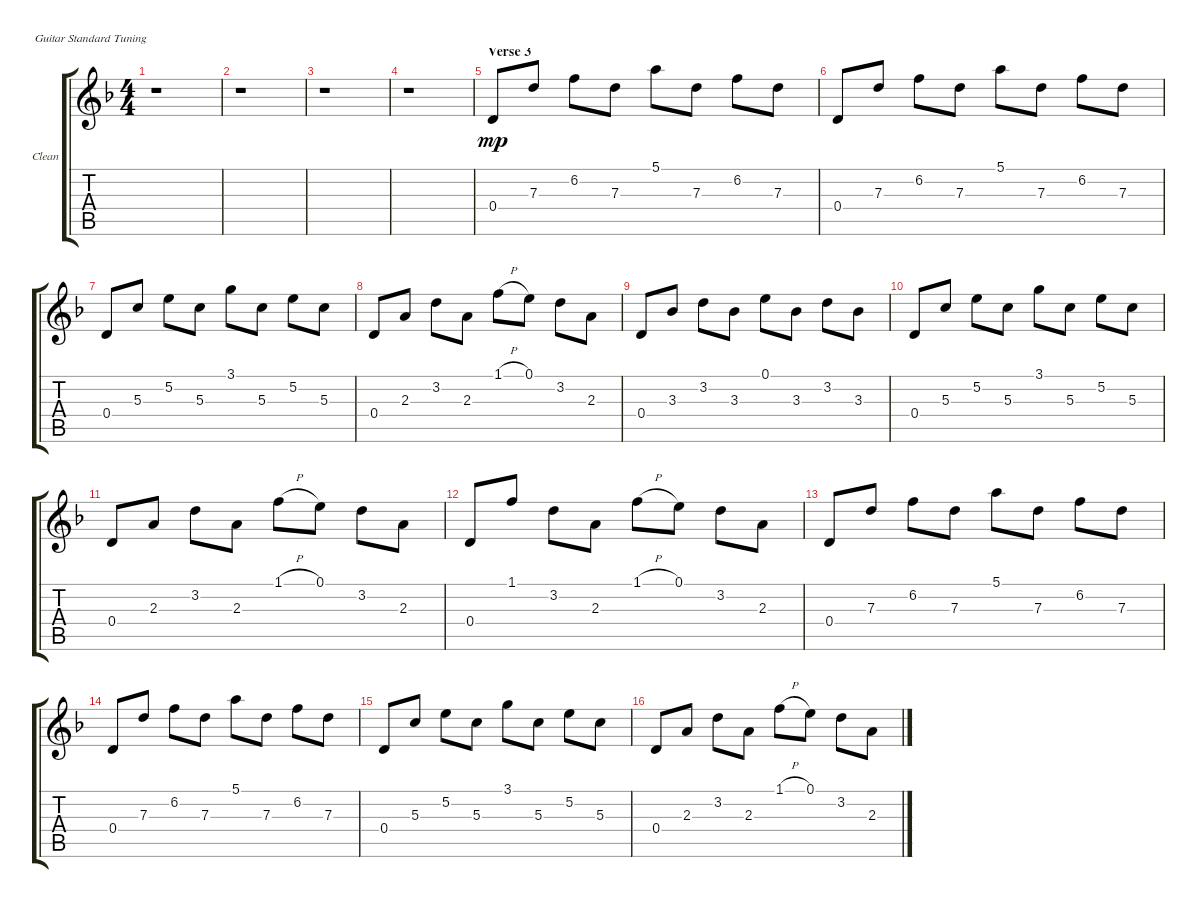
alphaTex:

\bracketExtendMode groupsimilarinstruments
\firstSystemTrackNameOrientation horizontal
\otherSystemsTrackNameOrientation horizontal
\track ("Guitar Clean" "Clean") {instrument electricguitarclean}
\staff {score tabs}
\tuning (E4 B3 G3 D3 A2 E2)
\ts (4 4)
\tempo (125 hide)
\clef g2
\ks dminor
r.1{dy mf} |
r.1 |
r.1 |
r.1 |
\section ("" "Verse 3")
0.4.8{dy mp} 7.3.8 6.2.8 7.3.8 5.1.8 7.3.8 6.2.8 7.3.8 |
0.4.8 7.3.8 6.2.8 7.3.8 5.1.8 7.3.8 6.2.8 7.3.8 |
0.4.8 5.3.8 5.2.8 5.3.8 3.1.8 5.3.8 5.2.8 5.3.8 |
0.4.8 2.3.8 3.2.8 2.3.8 1.1{h}.8 0.1.8 3.2.8 2.3.8 |
0.4.8 3.3.8 3.2.8 3.3.8 0.1.8 3.3.8 3.2.8 3.3.8 |
0.4.8 5.3.8 5.2.8 5.3.8 3.1.8 5.3.8 5.2.8 5.3.8 |
0.4.8 2.3.8 3.2.8 2.3.8 1.1{h}.8 0.1.8 3.2.8 2.3.8 |
0.4.8 1.1.8 3.2.8 2.3.8 1.1{h}.8 0.1.8 3.2.8 2.3.8 |
0.4.8 7.3.8 6.2.8 7.3.8 5.1.8 7.3.8 6.2.8 7.3.8 |
0.4.8 7.3.8 6.2.8 7.3.8 5.1.8 7.3.8 6.2.8 7.3.8 |
0.4.8 5.3.8 5.2.8 5.3.8 3.1.8 5.3.8 5.2.8 5.3.8 |
0.4.8 2.3.8 3.2.8 2.3.8 1.1{h}.8 0.1.8 3.2.8 2.3.8
